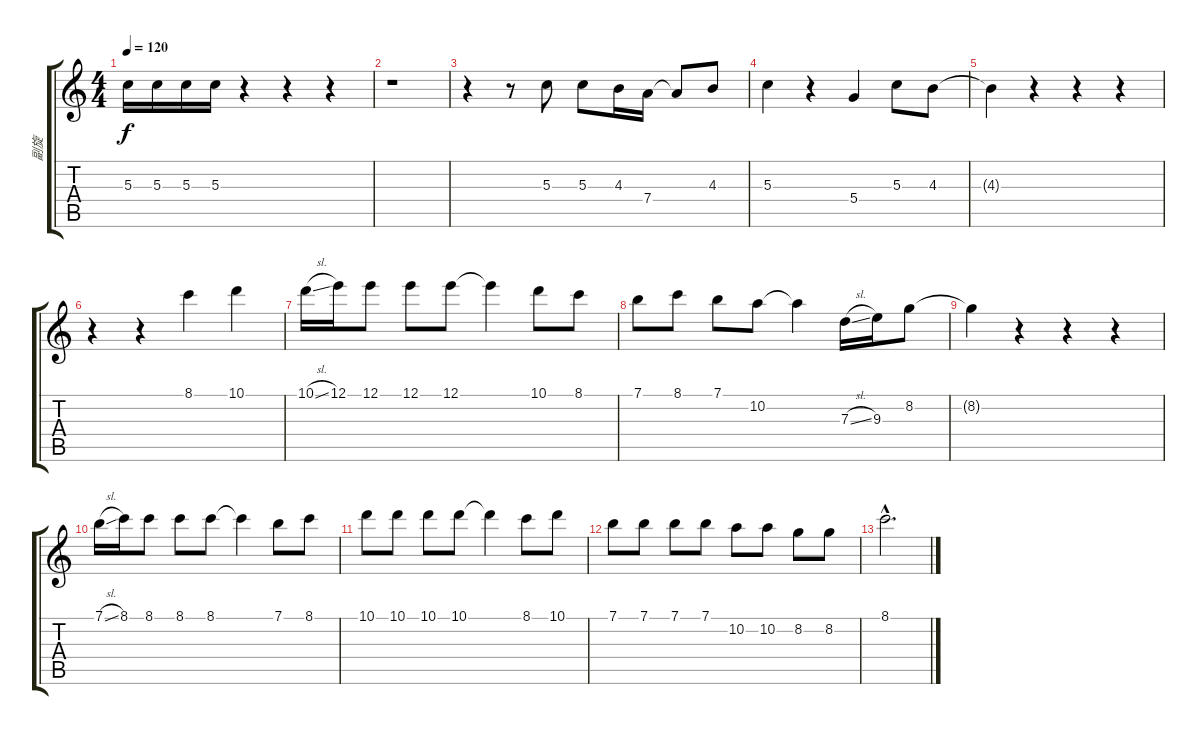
\track ("副旋" "副旋") {instrument acousticguitarsteel}
\staff {score tabs}
\tuning (E4 B3 G3 D3 A2 E2) {hide}
\ts (4 4)
\tempo 120
\clef g2
\ks c
5.3.16{dy f} 5.3.16 5.3.16 5.3.16 r.4 r.4 r.4 |
r.1 |
r.4 r.8 5.3.8 5.3.8 4.3.16 7.4.16 7.4{t}.8 4.3.8 |
5.3.4 r.4 5.4.4 5.3.8 4.3.8 |
4.3{t}.4 r.4 r.4 r.4 |
r.4 r.4 8.1.4 10.1.4 |
10.1{sl}.16 12.1.16 12.1.8 12.1.8 12.1.8 12.1{t}.4 10.1.8 8.1.8 |
7.1.8 8.1.8 7.1.8 10.2.8 10.2{t}.4 7.3{sl}.16 9.3.16 8.2.8 |
8.2{t}.4 r.4 r.4 r.4 |
7.1{sl}.16 8.1.16 8.1.8 8.1.8 8.1.8 8.1{t}.4 7.1.8 8.1.8 |
10.1.8 10.1.8 10.1.8 10.1.8 10.1{t}.4 8.1.8 10.1.8 |
7.1.8 7.1.8 7.1.8 7.1.8 10.2.8 10.2.8 8.2.8 8.2.8 |
8.1{hac}.2{d}
